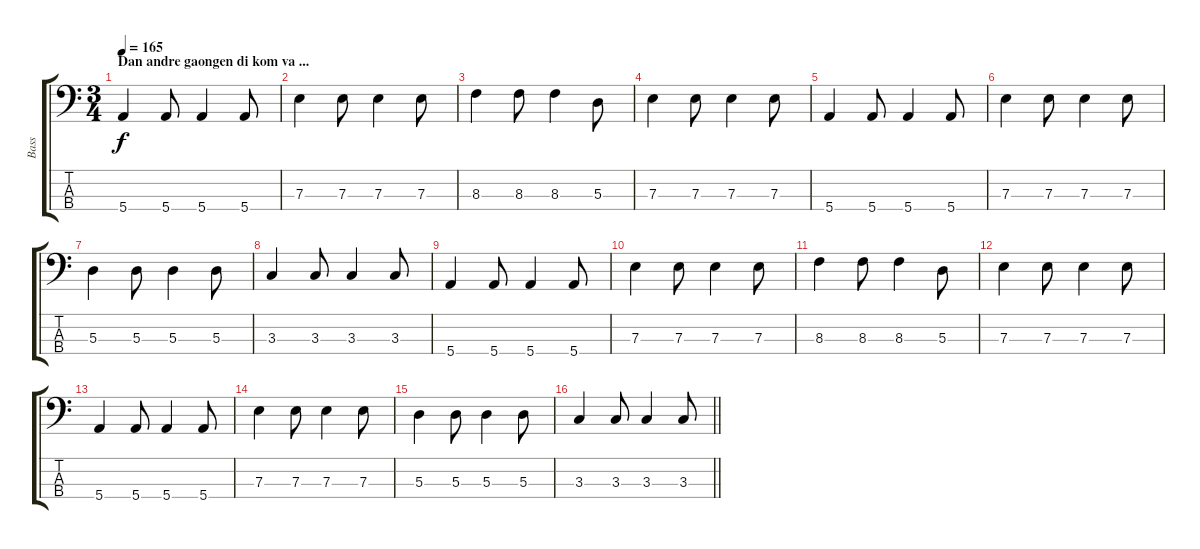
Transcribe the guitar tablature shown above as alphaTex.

\track ("Bass" "Bass") {instrument electricbassfinger}
\staff {score tabs}
\tuning (G2 D2 A1 E1) {hide}
\ts (3 4)
\section ("" "Dan andre gaongen di kom va ...")
\tempo 165
\clef f4
\ks c
5.4.4{dy f} 5.4.8 5.4.4 5.4.8 |
7.3.4 7.3.8 7.3.4 7.3.8 |
8.3.4 8.3.8 8.3.4 5.3.8 |
7.3.4 7.3.8 7.3.4 7.3.8 |
5.4.4 5.4.8 5.4.4 5.4.8 |
7.3.4 7.3.8 7.3.4 7.3.8 |
5.3.4 5.3.8 5.3.4 5.3.8 |
3.3.4 3.3.8 3.3.4 3.3.8 |
5.4.4 5.4.8 5.4.4 5.4.8 |
7.3.4 7.3.8 7.3.4 7.3.8 |
8.3.4 8.3.8 8.3.4 5.3.8 |
7.3.4 7.3.8 7.3.4 7.3.8 |
5.4.4 5.4.8 5.4.4 5.4.8 |
7.3.4 7.3.8 7.3.4 7.3.8 |
5.3.4 5.3.8 5.3.4 5.3.8 |
\barLineRight lightlight
3.3.4 3.3.8 3.3.4 3.3.8
